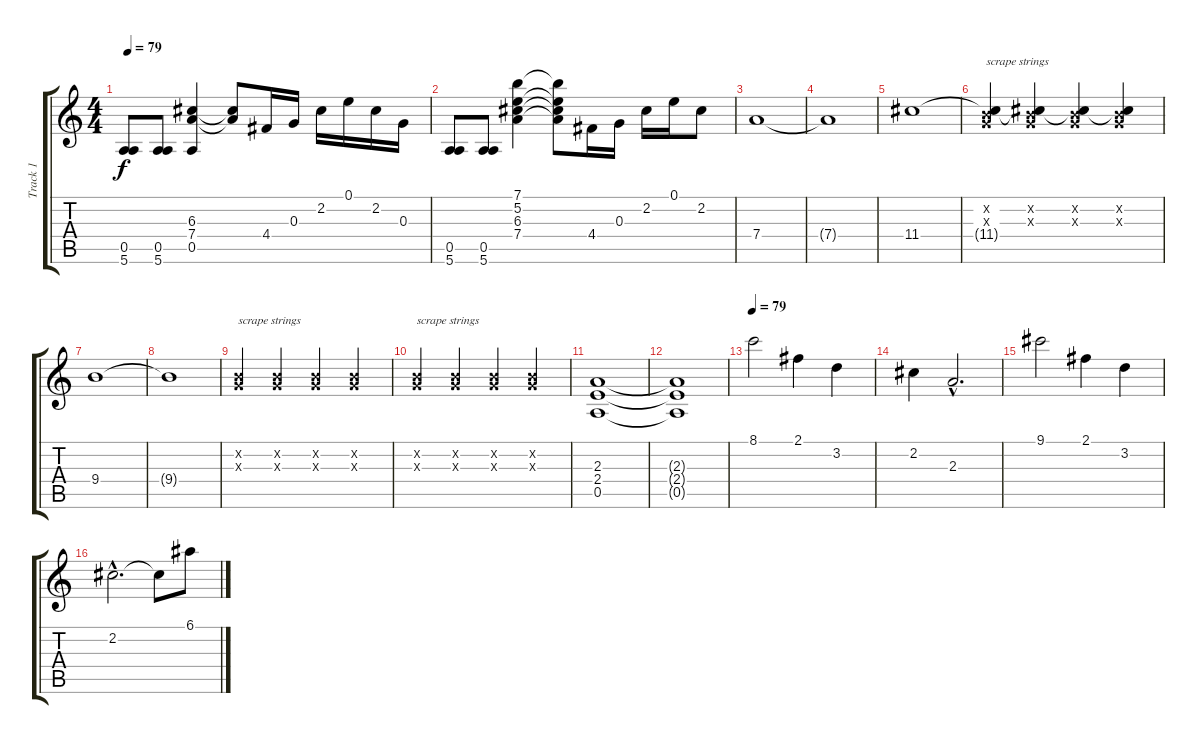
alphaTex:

\track ("Track 1" "Track 1") {instrument electricguitarjazz}
\staff {score tabs}
\tuning (E4 B3 G3 D3 A2 E2) {hide}
\ts (4 4)
\tempo 79
\clef g2
\ks c
(0.5 5.6).8{dy f} (0.5 5.6).8 (6.3 7.4 0.5).4 (6.3{t} 7.4{t}).8 4.4.16 0.3.16 2.2.16 0.1.16 2.2.16 0.3.16 |
(0.5 5.6).8 (0.5 5.6).8 (7.1 5.2 6.3 7.4).4 (7.1{t} 5.2{t} 6.3{t} 7.4{t}).8 4.4.16 0.3.16 2.2.16 0.1.16 2.2.8 |
7.4.1 |
7.4{t}.1 |
11.4.1 |
(0.2{x} 0.3{x} 11.4{t}).4{txt "scrape strings"} (0.2{x} 0.3{x} 11.4{t}).4 (0.2{x} 0.3{x} 11.4{t}).4 (0.2{x} 0.3{x} 11.4{t}).4 |
9.4.1 |
9.4{t}.1 |
(0.2{x} 0.3{x}).4{txt "scrape strings"} (0.2{x} 0.3{x}).4 (0.2{x} 0.3{x}).4 (0.2{x} 0.3{x}).4 |
(0.2{x} 0.3{x}).4{txt "scrape strings"} (0.2{x} 0.3{x}).4 (0.2{x} 0.3{x}).4 (0.2{x} 0.3{x}).4 |
(2.3 2.4 0.5).1{volume 16 instrument overdrivenguitar} |
(2.3{t} 2.4{t} 0.5{t}).1 |
\tempo 79
8.1.2{volume 16 instrument overdrivenguitar} 2.1.4 3.2.4 |
2.2.4 2.3{hac}.2{d} |
9.1.2 2.1.4 3.2.4 |
2.2{hac}.2{d} 2.2{t}.8 6.1.8
